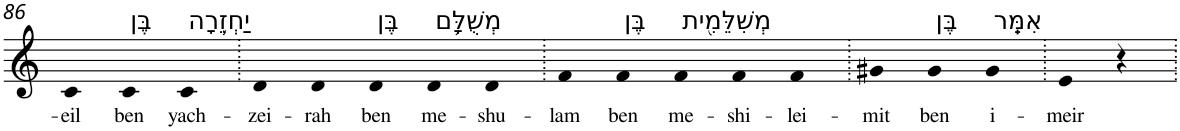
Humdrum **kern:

**kern	**text
*part1	*part1
*staff1	*staff1
*I"Piano	*
*I'Pno	*
!!LO:PB:g=z
*clefG2	*
*k[]	*
=86	=86
!	!LO:LY:b
4c	-eil
!LO:TX:a:t=בֶּן	!
!	!LO:LY:b
4c	ben
!LO:TX:a:t=יַחְזֵ֛רָה	!
!	!LO:LY:b
4c	yach-
=87.	=87.
!	!LO:LY:b
4d	-zei-
!	!LO:LY:b
4d	-rah
!LO:TX:a:t=בֶּן	!
!	!LO:LY:b
4d	ben
!LO:TX:a:t=מְשֻׁלָּ֥ם	!
!	!LO:LY:b
4d	me-
!	!LO:LY:b
4d	-shu-
=88.	=88.
!	!LO:LY:b
4f	-lam
!LO:TX:a:t=בֶּן	!
!	!LO:LY:b
4f	ben
!LO:TX:a:t=מְשִׁלֵּמִ֖ית	!
!	!LO:LY:b
4f	me-
!	!LO:LY:b
4f	-shi-
!	!LO:LY:b
4f	-lei-
=89.	=89.
!	!LO:LY:b
4g#X	-mit
!LO:TX:a:t=בֶּן	!
!	!LO:LY:b
4g#	ben
!LO:TX:a:t=אִמֵּֽר	!
!	!LO:LY:b
4g#	i-
=90.	=90.
!	!LO:LY:b
4e	-meir
4r	.
=.	=.
*-	*-
